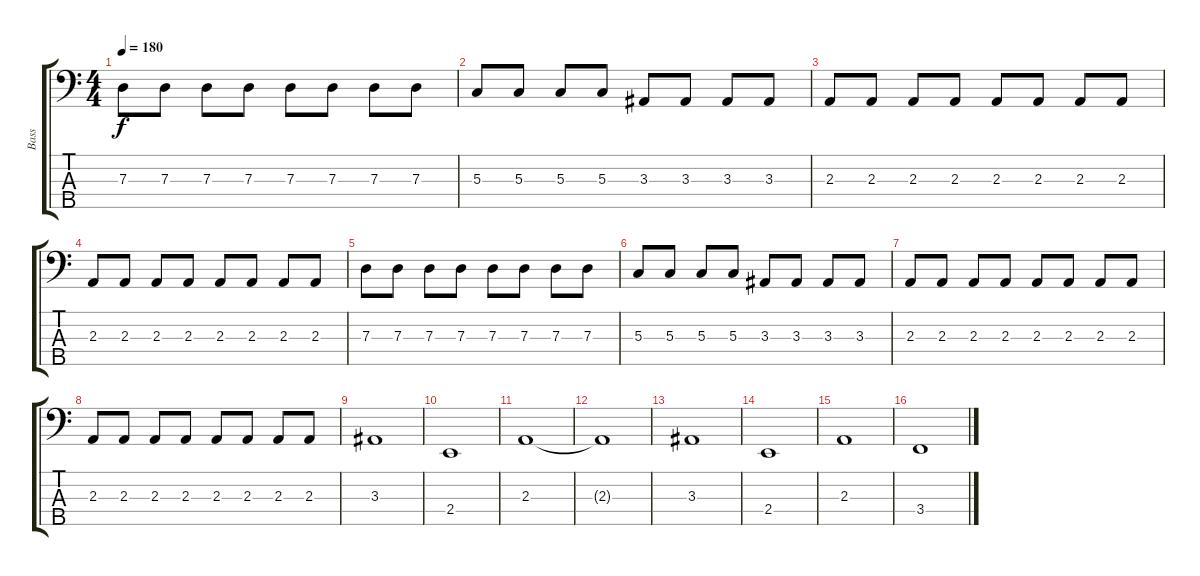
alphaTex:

\track ("Bass" "Bass") {instrument electricbassfinger}
\staff {score tabs}
\tuning (F2 C2 G1 D1 A0) {hide}
\ts (4 4)
\tempo 180
\clef f4
\ks c
7.3.8{dy f} 7.3.8 7.3.8 7.3.8 7.3.8 7.3.8 7.3.8 7.3.8 |
5.3.8 5.3.8 5.3.8 5.3.8 3.3.8 3.3.8 3.3.8 3.3.8 |
2.3.8 2.3.8 2.3.8 2.3.8 2.3.8 2.3.8 2.3.8 2.3.8 |
2.3.8 2.3.8 2.3.8 2.3.8 2.3.8 2.3.8 2.3.8 2.3.8 |
7.3.8 7.3.8 7.3.8 7.3.8 7.3.8 7.3.8 7.3.8 7.3.8 |
5.3.8 5.3.8 5.3.8 5.3.8 3.3.8 3.3.8 3.3.8 3.3.8 |
2.3.8 2.3.8 2.3.8 2.3.8 2.3.8 2.3.8 2.3.8 2.3.8 |
2.3.8 2.3.8 2.3.8 2.3.8 2.3.8 2.3.8 2.3.8 2.3.8 |
3.3.1 |
2.4.1 |
2.3.1 |
2.3{t}.1 |
3.3.1 |
2.4.1 |
2.3.1 |
3.4.1
